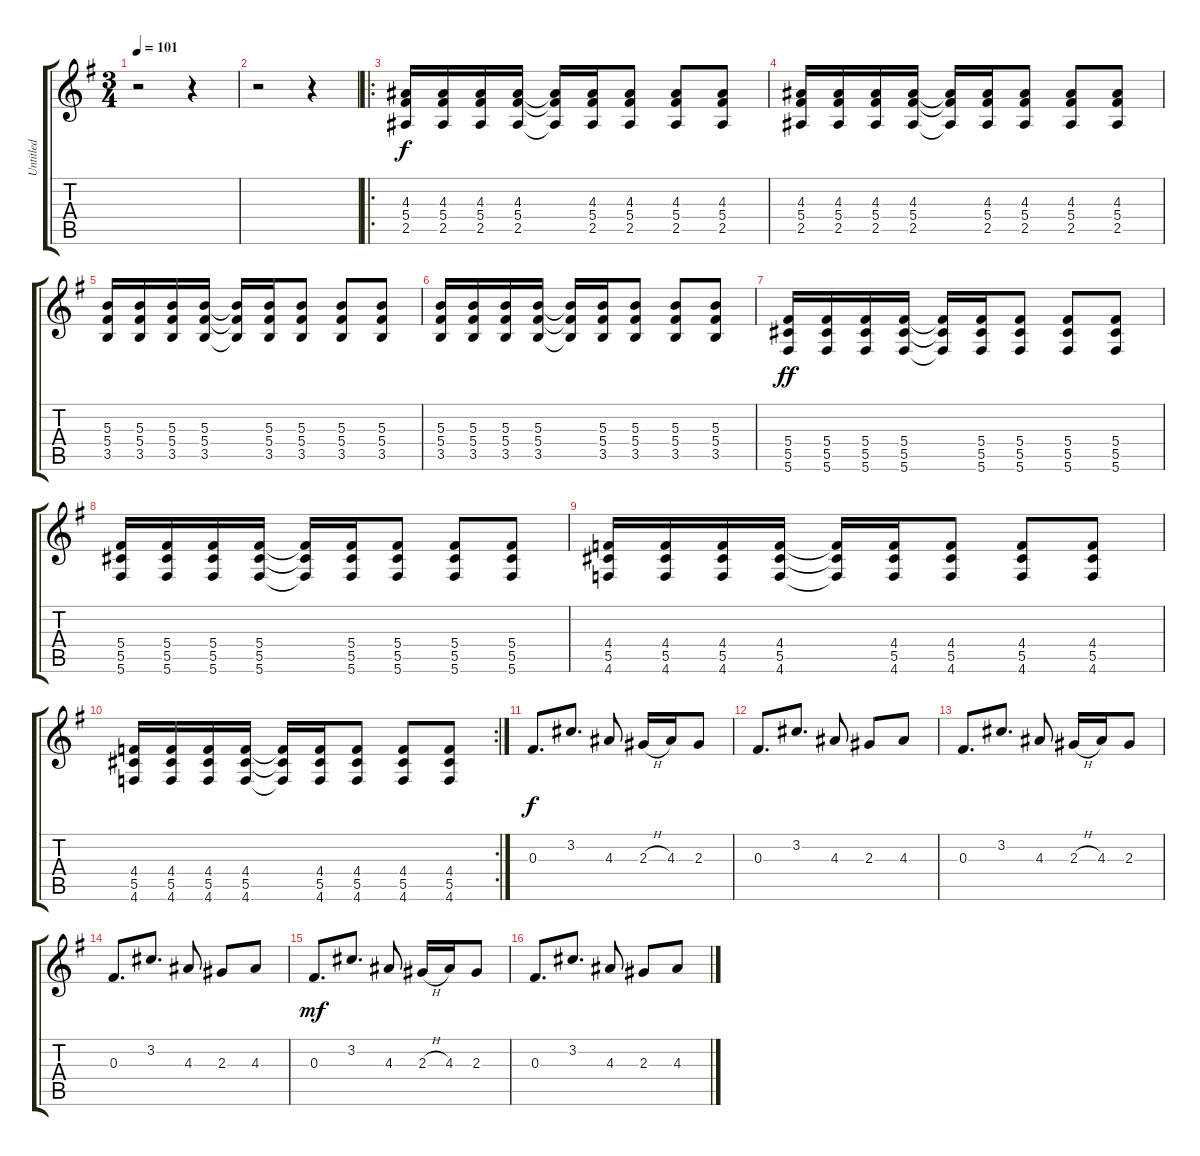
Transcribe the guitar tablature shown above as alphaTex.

\track ("Untitled" "Untitled") {instrument overdrivenguitar}
\staff {score tabs}
\tuning (Eb4 Bb3 Gb3 Db3 Ab2 Db2) {hide}
\ts (3 4)
\tempo 101
\clef g2
\ks g
r.2{dy ff} r.4 |
r.2 r.4 |
\ro
(4.3 5.4 2.5).16{dy f} (4.3 5.4 2.5).16 (4.3 5.4 2.5).16 (4.3 5.4 2.5).16 (4.3{t} 5.4{t} 2.5{t}).16 (4.3 5.4 2.5).16 (4.3 5.4 2.5).8 (4.3 5.4 2.5).8 (4.3 5.4 2.5).8 |
(4.3 5.4 2.5).16 (4.3 5.4 2.5).16 (4.3 5.4 2.5).16 (4.3 5.4 2.5).16 (4.3{t} 5.4{t} 2.5{t}).16 (4.3 5.4 2.5).16 (4.3 5.4 2.5).8 (4.3 5.4 2.5).8 (4.3 5.4 2.5).8 |
(5.3 5.4 3.5).16 (5.3 5.4 3.5).16 (5.3 5.4 3.5).16 (5.3 5.4 3.5).16 (5.3{t} 5.4{t} 3.5{t}).16 (5.3 5.4 3.5).16 (5.3 5.4 3.5).8 (5.3 5.4 3.5).8 (5.3 5.4 3.5).8 |
(5.3 5.4 3.5).16 (5.3 5.4 3.5).16 (5.3 5.4 3.5).16 (5.3 5.4 3.5).16 (5.3{t} 5.4{t} 3.5{t}).16 (5.3 5.4 3.5).16 (5.3 5.4 3.5).8 (5.3 5.4 3.5).8 (5.3 5.4 3.5).8 |
(5.4 5.5 5.6).16{dy ff} (5.4 5.5 5.6).16 (5.4 5.5 5.6).16 (5.4 5.5 5.6).16 (5.4{t} 5.5{t} 5.6{t}).16 (5.4 5.5 5.6).16 (5.4 5.5 5.6).8 (5.4 5.5 5.6).8 (5.4 5.5 5.6).8 |
(5.4 5.5 5.6).16 (5.4 5.5 5.6).16 (5.4 5.5 5.6).16 (5.4 5.5 5.6).16 (5.4{t} 5.5{t} 5.6{t}).16 (5.4 5.5 5.6).16 (5.4 5.5 5.6).8 (5.4 5.5 5.6).8 (5.4 5.5 5.6).8 |
(4.4 5.5 4.6).16 (4.4 5.5 4.6).16 (4.4 5.5 4.6).16 (4.4 5.5 4.6).16 (4.4{t} 5.5{t} 4.6{t}).16 (4.4 5.5 4.6).16 (4.4 5.5 4.6).8 (4.4 5.5 4.6).8 (4.4 5.5 4.6).8 |
\rc 2
(4.4 5.5 4.6).16 (4.4 5.5 4.6).16 (4.4 5.5 4.6).16 (4.4 5.5 4.6).16 (4.4{t} 5.5{t} 4.6{t}).16 (4.4 5.5 4.6).16 (4.4 5.5 4.6).8 (4.4 5.5 4.6).8 (4.4 5.5 4.6).8 |
0.3.8{d dy f} 3.2.8{d} 4.3.8 2.3{h}.16 4.3.16 2.3.8 |
0.3.8{d} 3.2.8{d} 4.3.8 2.3.8 4.3.8 |
0.3.8{d} 3.2.8{d} 4.3.8 2.3{h}.16 4.3.16 2.3.8 |
0.3.8{d} 3.2.8{d} 4.3.8 2.3.8 4.3.8 |
0.3.8{d dy mf} 3.2.8{d} 4.3.8 2.3{h}.16 4.3.16 2.3.8 |
0.3.8{d} 3.2.8{d} 4.3.8 2.3.8 4.3.8
